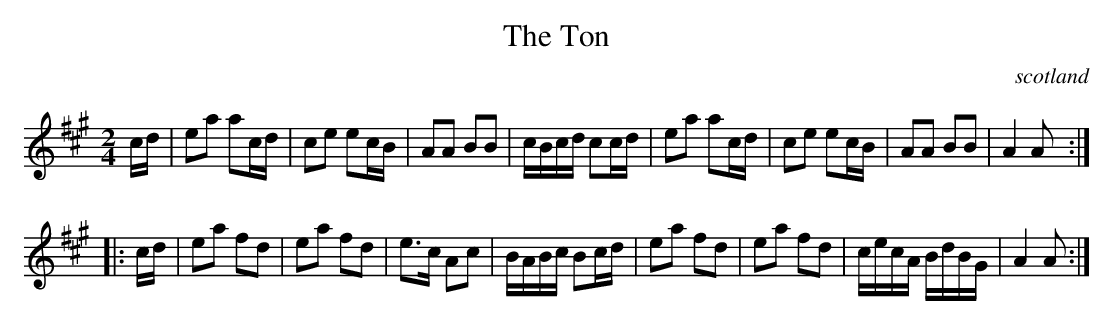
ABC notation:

X:1
T:Ton, The
O:scotland
M:2/4
K:A
cd|\
e2a2 a2cd|c2e2 e2cB|A2A2 B2B2|cBcd c2cd|\
e2a2 a2cd|c2e2 e2cB|A2A2 B2B2|A4 A2:|
|:cd|\
e2a2 f2d2|e2a2 f2d2|e3c A2c2|BABc B2cd|\
e2a2 f2d2|e2a2 f2d2|cecA BdBG| A4 A2:|
